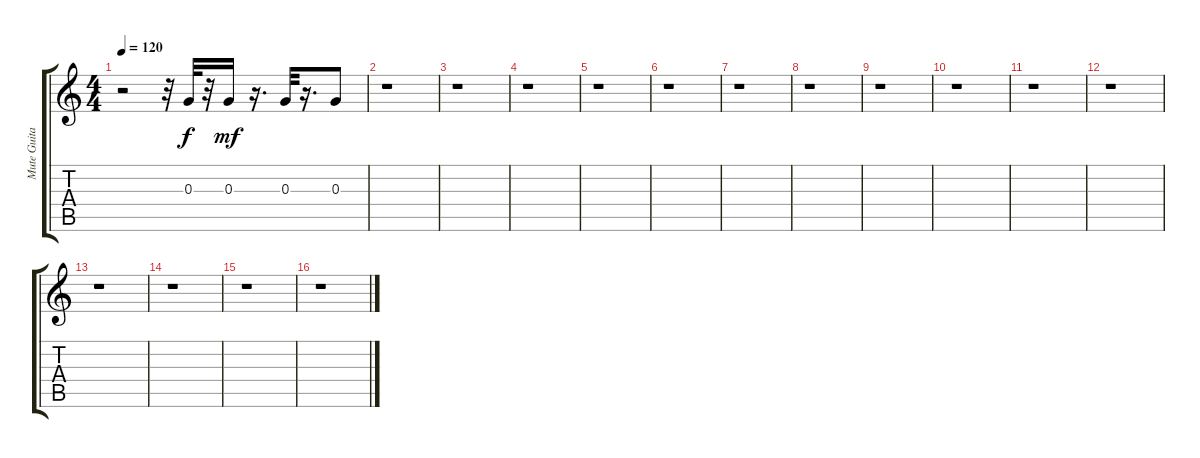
\track ("Mute Guitar" "Mute Guita") {instrument electricguitarmuted}
\staff {score tabs}
\tuning (E4 B3 G3 D3 A2 E2) {hide}
\ts (4 4)
\tempo 120
\clef g2
\ks c
r.2{dy mp} r.32 0.3.32{dy f} r.32 0.3.16{dy mf} r.16{d} 0.3.32 r.16{d} 0.3.8 |
r.1 |
r.1 |
r.1 |
r.1 |
r.1 |
r.1 |
r.1 |
r.1 |
r.1 |
r.1 |
r.1 |
r.1 |
r.1 |
r.1 |
r.1
